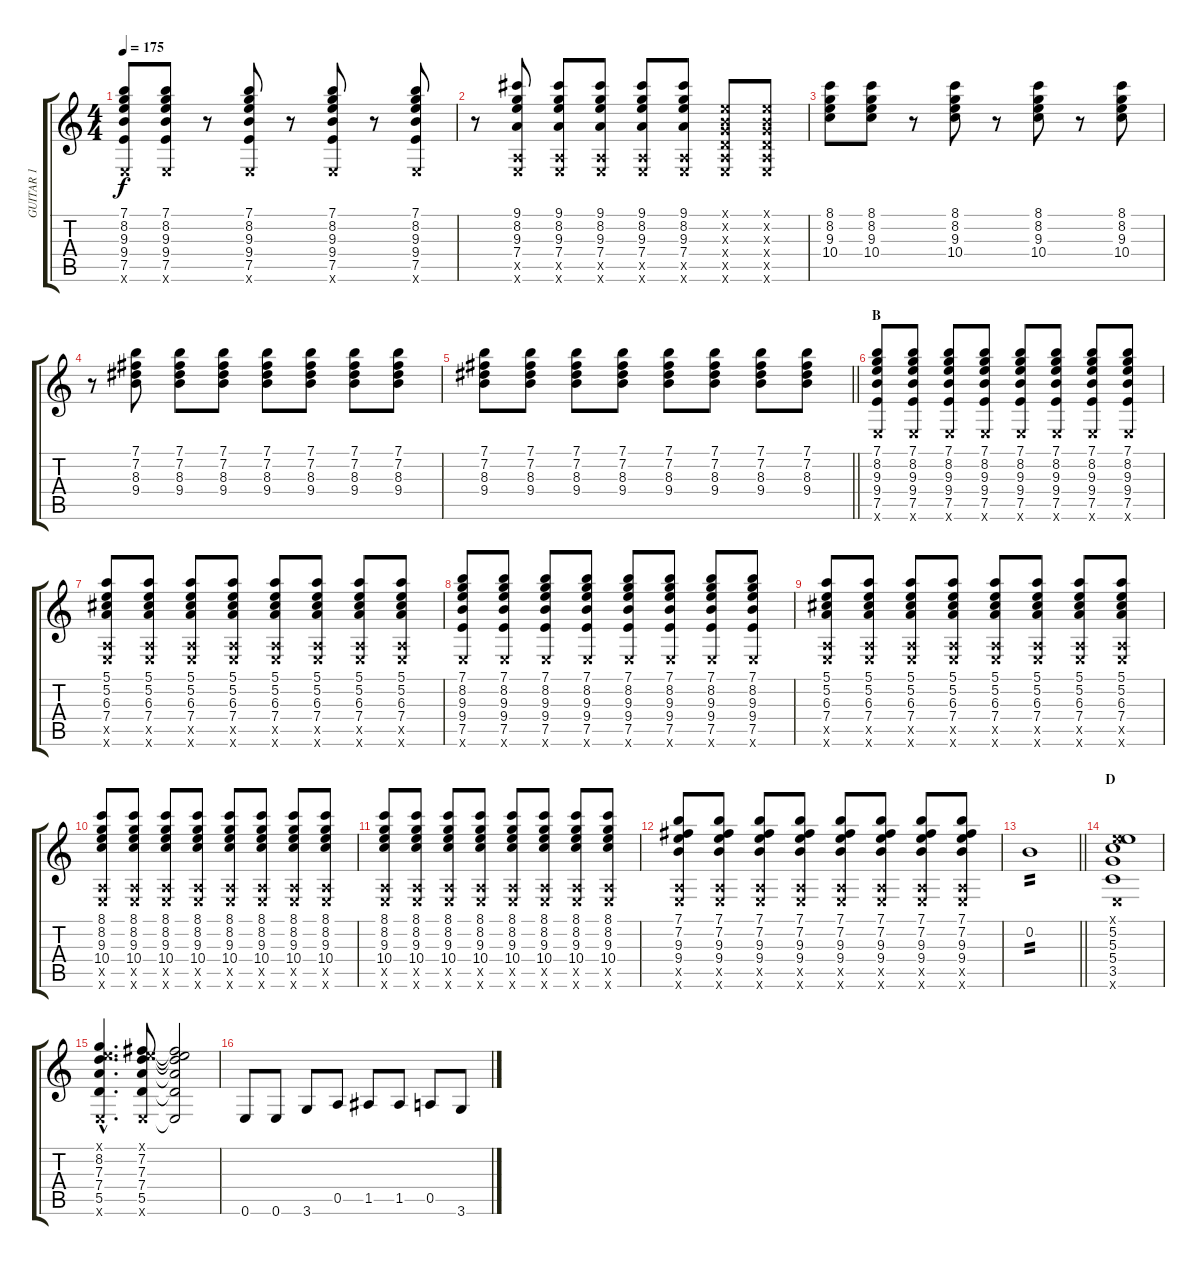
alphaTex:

\track ("GUITAR 1" "GUITAR 1") {instrument distortionguitar}
\staff {score tabs}
\tuning (E4 B3 G3 D3 A2 E2) {hide}
\ts (4 4)
\tempo 175
\clef g2
\ks c
(7.1 8.2 9.3 9.4 7.5 0.6{x}).8{dy f} (7.1 8.2 9.3 9.4 7.5 0.6{x}).8 r.8 (7.1 8.2 9.3 9.4 7.5 0.6{x}).8 r.8 (7.1 8.2 9.3 9.4 7.5 0.6{x}).8 r.8 (7.1 8.2 9.3 9.4 7.5 0.6{x}).8 |
r.8 (9.1 8.2 9.3 7.4 0.5{x} 0.6{x}).8 (9.1 8.2 9.3 7.4 0.5{x} 0.6{x}).8 (9.1 8.2 9.3 7.4 0.5{x} 0.6{x}).8 (9.1 8.2 9.3 7.4 0.5{x} 0.6{x}).8 (9.1 8.2 9.3 7.4 0.5{x} 0.6{x}).8 (0.1{x} 0.2{x} 0.3{x} 0.4{x} 0.5{x} 0.6{x}).8 (0.1{x} 0.2{x} 0.3{x} 0.4{x} 0.5{x} 0.6{x}).8 |
(8.1 8.2 9.3 10.4).8 (8.1 8.2 9.3 10.4).8 r.8 (8.1 8.2 9.3 10.4).8 r.8 (8.1 8.2 9.3 10.4).8 r.8 (8.1 8.2 9.3 10.4).8 |
r.8 (7.1 7.2 8.3 9.4).8{volume 10 instrument distortionguitar} (7.1 7.2 8.3 9.4).8 (7.1 7.2 8.3 9.4).8 (7.1 7.2 8.3 9.4).8 (7.1 7.2 8.3 9.4).8 (7.1 7.2 8.3 9.4).8 (7.1 7.2 8.3 9.4).8 |
\barLineRight lightlight
(7.1 7.2 8.3 9.4).8 (7.1 7.2 8.3 9.4).8 (7.1 7.2 8.3 9.4).8 (7.1 7.2 8.3 9.4).8 (7.1 7.2 8.3 9.4).8 (7.1 7.2 8.3 9.4).8 (7.1 7.2 8.3 9.4).8 (7.1 7.2 8.3 9.4).8 |
\section ("" "B")
(7.1 8.2 9.3 9.4 7.5 0.6{x}).8{volume 8 instrument distortionguitar} (7.1 8.2 9.3 9.4 7.5 0.6{x}).8 (7.1 8.2 9.3 9.4 7.5 0.6{x}).8 (7.1 8.2 9.3 9.4 7.5 0.6{x}).8 (7.1 8.2 9.3 9.4 7.5 0.6{x}).8 (7.1 8.2 9.3 9.4 7.5 0.6{x}).8 (7.1 8.2 9.3 9.4 7.5 0.6{x}).8 (7.1 8.2 9.3 9.4 7.5 0.6{x}).8 |
(5.1 5.2 6.3 7.4 0.5{x} 0.6{x}).8 (5.1 5.2 6.3 7.4 0.5{x} 0.6{x}).8 (5.1 5.2 6.3 7.4 0.5{x} 0.6{x}).8 (5.1 5.2 6.3 7.4 0.5{x} 0.6{x}).8 (5.1 5.2 6.3 7.4 0.5{x} 0.6{x}).8 (5.1 5.2 6.3 7.4 0.5{x} 0.6{x}).8 (5.1 5.2 6.3 7.4 0.5{x} 0.6{x}).8 (5.1 5.2 6.3 7.4 0.5{x} 0.6{x}).8 |
(7.1 8.2 9.3 9.4 7.5 0.6{x}).8 (7.1 8.2 9.3 9.4 7.5 0.6{x}).8 (7.1 8.2 9.3 9.4 7.5 0.6{x}).8 (7.1 8.2 9.3 9.4 7.5 0.6{x}).8 (7.1 8.2 9.3 9.4 7.5 0.6{x}).8 (7.1 8.2 9.3 9.4 7.5 0.6{x}).8 (7.1 8.2 9.3 9.4 7.5 0.6{x}).8 (7.1 8.2 9.3 9.4 7.5 0.6{x}).8 |
(5.1 5.2 6.3 7.4 0.5{x} 0.6{x}).8 (5.1 5.2 6.3 7.4 0.5{x} 0.6{x}).8 (5.1 5.2 6.3 7.4 0.5{x} 0.6{x}).8 (5.1 5.2 6.3 7.4 0.5{x} 0.6{x}).8 (5.1 5.2 6.3 7.4 0.5{x} 0.6{x}).8 (5.1 5.2 6.3 7.4 0.5{x} 0.6{x}).8 (5.1 5.2 6.3 7.4 0.5{x} 0.6{x}).8 (5.1 5.2 6.3 7.4 0.5{x} 0.6{x}).8 |
(8.1 8.2 9.3 10.4 0.5{x} 0.6{x}).8 (8.1 8.2 9.3 10.4 0.5{x} 0.6{x}).8 (8.1 8.2 9.3 10.4 0.5{x} 0.6{x}).8 (8.1 8.2 9.3 10.4 0.5{x} 0.6{x}).8 (8.1 8.2 9.3 10.4 0.5{x} 0.6{x}).8 (8.1 8.2 9.3 10.4 0.5{x} 0.6{x}).8 (8.1 8.2 9.3 10.4 0.5{x} 0.6{x}).8 (8.1 8.2 9.3 10.4 0.5{x} 0.6{x}).8 |
(8.1 8.2 9.3 10.4 0.5{x} 0.6{x}).8 (8.1 8.2 9.3 10.4 0.5{x} 0.6{x}).8 (8.1 8.2 9.3 10.4 0.5{x} 0.6{x}).8 (8.1 8.2 9.3 10.4 0.5{x} 0.6{x}).8 (8.1 8.2 9.3 10.4 0.5{x} 0.6{x}).8 (8.1 8.2 9.3 10.4 0.5{x} 0.6{x}).8 (8.1 8.2 9.3 10.4 0.5{x} 0.6{x}).8 (8.1 8.2 9.3 10.4 0.5{x} 0.6{x}).8 |
(7.1 7.2 9.3 9.4 0.5{x} 0.6{x}).8 (7.1 7.2 9.3 9.4 0.5{x} 0.6{x}).8 (7.1 7.2 9.3 9.4 0.5{x} 0.6{x}).8 (7.1 7.2 9.3 9.4 0.5{x} 0.6{x}).8 (7.1 7.2 9.3 9.4 0.5{x} 0.6{x}).8 (7.1 7.2 9.3 9.4 0.5{x} 0.6{x}).8 (7.1 7.2 9.3 9.4 0.5{x} 0.6{x}).8 (7.1 7.2 9.3 9.4 0.5{x} 0.6{x}).8 |
\barLineRight lightlight
0.2.1{tp 2} |
\section ("" "D")
(0.1{x} 5.2 5.3 5.4 3.5 0.6{x}).1{volume 8 balance 14} |
(0.1{hac x} 8.2{hac} 7.3{hac} 7.4{hac} 5.5{hac} 0.6{hac x}).4{d} (0.1{x} 7.2 7.3 7.4 5.5 0.6{x}).8 (0.1{t} 7.2{t} 7.3{t} 7.4{t} 5.5{t} 0.6{t}).2 |
0.6.8 0.6.8 3.6.8 0.5.8 1.5.8 1.5.8 0.5.8 3.6.8
